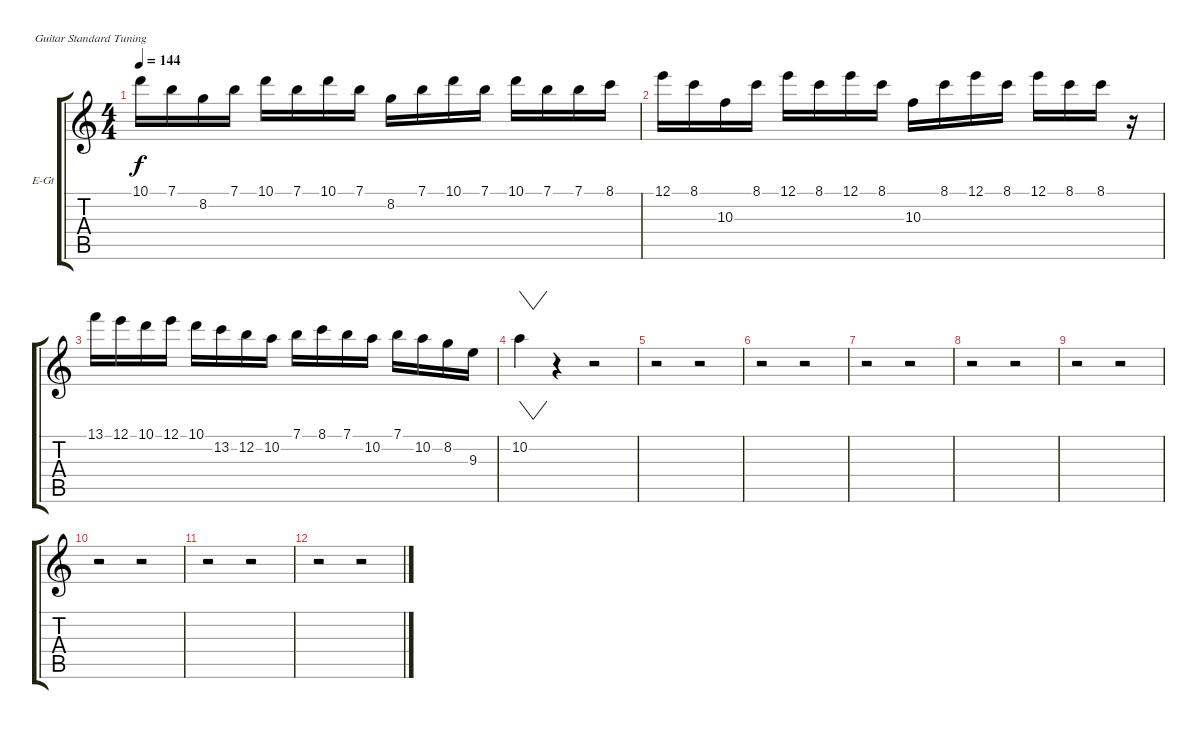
\bracketExtendMode groupsimilarinstruments
\firstSystemTrackNameOrientation horizontal
\otherSystemsTrackNameOrientation horizontal
\track ("Lead And Rhythm Guitar" "E-Gt") {instrument overdrivenguitar}
\staff {score tabs}
\tuning (E4 B3 G3 D3 A2 E2)
\ts (4 4)
\tempo 144
\clef g2
\ks c
10.1.16{dy f} 7.1.16 8.2.16 7.1.16 10.1.16 7.1.16 10.1.16 7.1.16 8.2.16 7.1.16 10.1.16 7.1.16 10.1.16 7.1.16 7.1.16 8.1.16 |
12.1.16 8.1.16 10.3.16 8.1.16 12.1.16 8.1.16 12.1.16 8.1.16 10.3.16 8.1.16 12.1.16 8.1.16 12.1.16 8.1.16 8.1.16 r.16 |
13.1.16 12.1.16 10.1.16 12.1.16 10.1.16 13.2.16 12.2.16 10.2.16 7.1.16 8.1.16 7.1.16 10.2.16 7.1.16 10.2.16 8.2.16 9.3.16 |
10.2.4{vw} r.4 r.2 |
r.2 r.2 |
r.2 r.2 |
r.2 r.2 |
r.2 r.2 |
r.2 r.2 |
r.2 r.2 |
r.2 r.2 |
r.2 r.2
